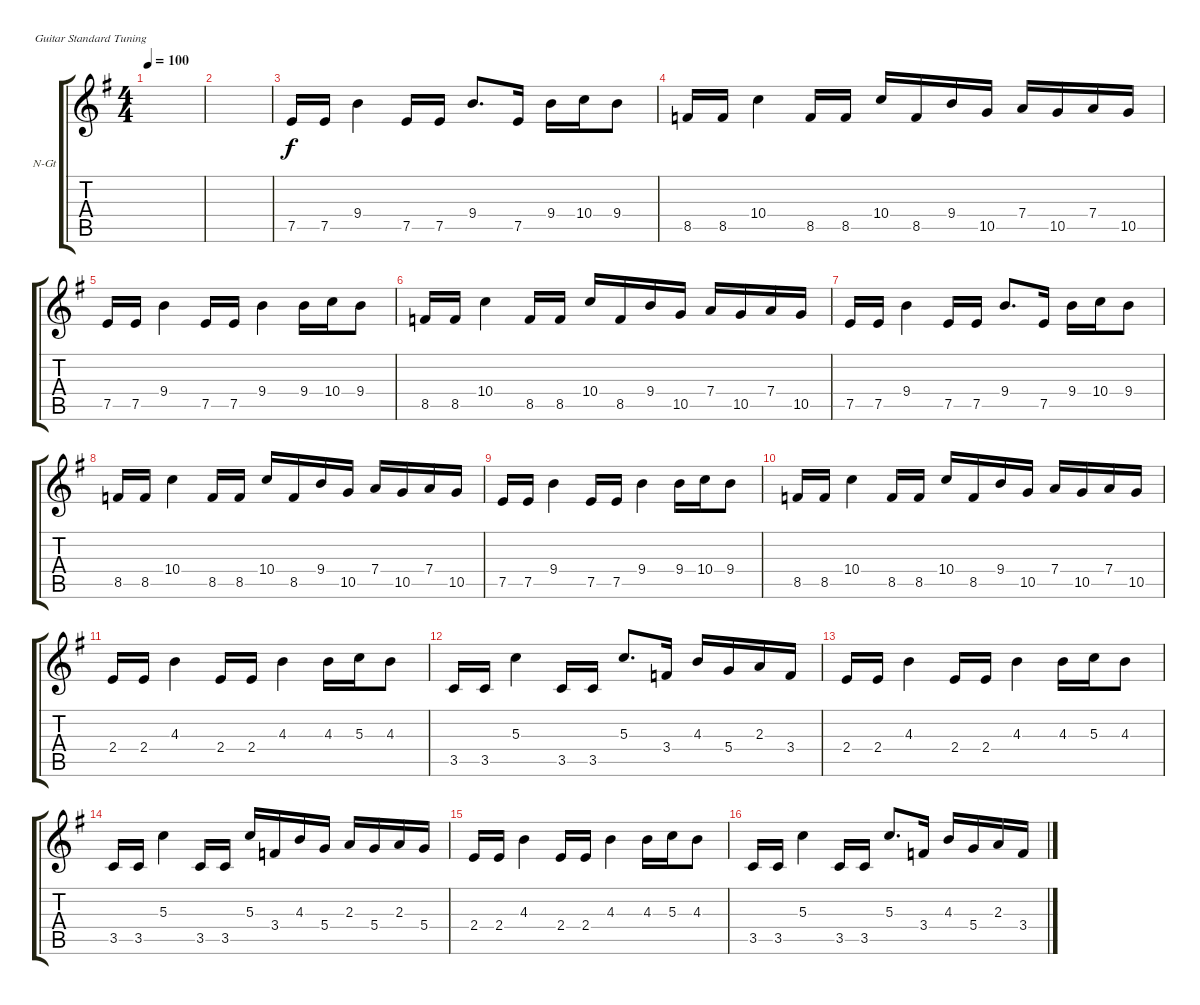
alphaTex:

\defaultSystemsLayout 4
\bracketExtendMode groupsimilarinstruments
\firstSystemTrackNameOrientation horizontal
\otherSystemsTrackNameOrientation horizontal
\track ("Nylon Guitar" "N-Gt") {instrument acousticguitarnylon}
\staff {score tabs}
\tuning (E4 B3 G3 D3 A2 E2)
\ts (4 4)
\tempo 100
\clef g2
\scale
0.333333
\ks eminor
|
\scale
0.333333 |
\scale
0.333333 7.5.16 7.5.16 9.4.4 7.5.16 7.5.16 9.4.8{d} 7.5.16 9.4.16 10.4.16 9.4.8 |
\scale
0.333333 8.5.16 8.5.16 10.4.4 8.5.16 8.5.16 10.4.16 8.5.16 9.4.16 10.5.16 7.4.16 10.5.16 7.4.16 10.5.16 |
\scale
0.333333 7.5.16 7.5.16 9.4.4 7.5.16 7.5.16 9.4.4 9.4.16 10.4.16 9.4.8 |
\scale
0.333333 8.5.16 8.5.16 10.4.4 8.5.16 8.5.16 10.4.16 8.5.16 9.4.16 10.5.16 7.4.16 10.5.16 7.4.16 10.5.16 |
\scale
0.333333 7.5.16 7.5.16 9.4.4 7.5.16 7.5.16 9.4.8{d} 7.5.16 9.4.16 10.4.16 9.4.8 |
\scale
0.333333 8.5.16 8.5.16 10.4.4 8.5.16 8.5.16 10.4.16 8.5.16 9.4.16 10.5.16 7.4.16 10.5.16 7.4.16 10.5.16 |
\scale
0.333333 7.5.16 7.5.16 9.4.4 7.5.16 7.5.16 9.4.4 9.4.16 10.4.16 9.4.8 |
\scale
0.333333 8.5.16 8.5.16 10.4.4 8.5.16 8.5.16 10.4.16 8.5.16 9.4.16 10.5.16 7.4.16 10.5.16 7.4.16 10.5.16 |
\scale
0.333333 2.4.16 2.4.16 4.3.4 2.4.16 2.4.16 4.3.4 4.3.16 5.3.16 4.3.8 |
\scale
0.333333 3.5.16 3.5.16 5.3.4 3.5.16 3.5.16 5.3.8{d} 3.4.16 4.3.16 5.4.16 2.3.16 3.4.16 |
\scale
0.333333 2.4.16 2.4.16 4.3.4 2.4.16 2.4.16 4.3.4 4.3.16 5.3.16 4.3.8 |
\scale
0.333333 3.5.16 3.5.16 5.3.4 3.5.16 3.5.16 5.3.16 3.4.16 4.3.16 5.4.16 2.3.16 5.4.16 2.3.16 5.4.16 |
\scale
0.333333 2.4.16 2.4.16 4.3.4 2.4.16 2.4.16 4.3.4 4.3.16 5.3.16 4.3.8 |
\scale
0.333333 3.5.16 3.5.16 5.3.4 3.5.16 3.5.16 5.3.8{d} 3.4.16 4.3.16 5.4.16 2.3.16 3.4.16
